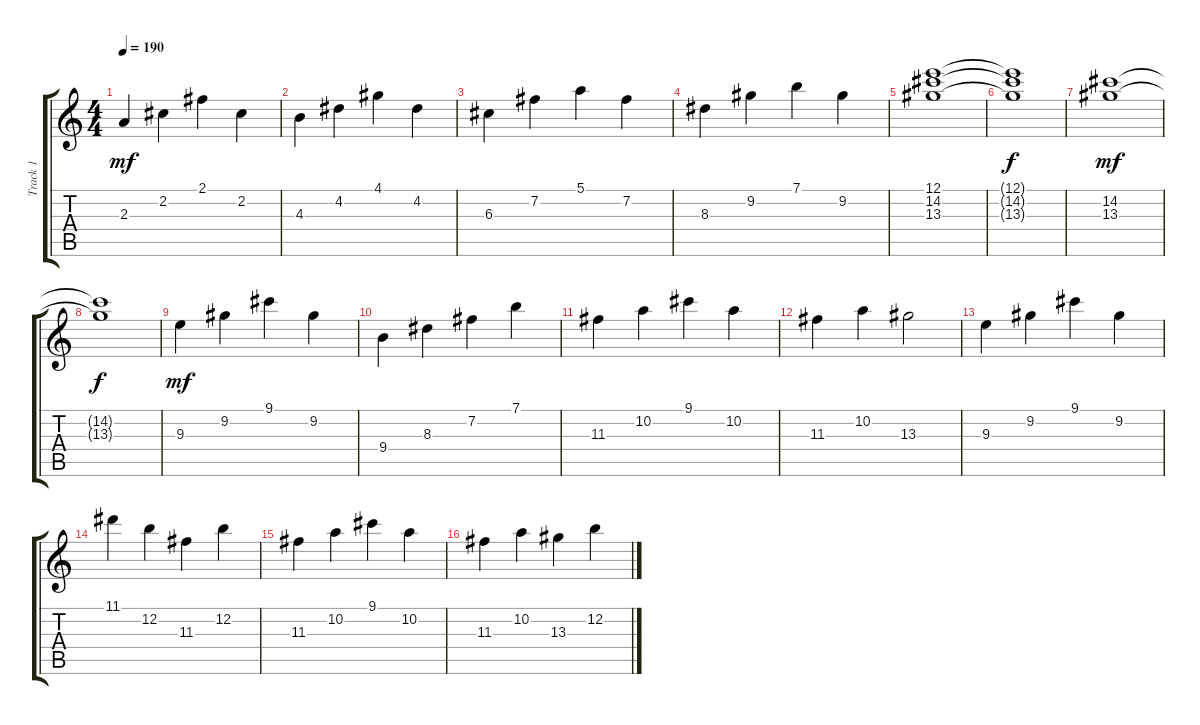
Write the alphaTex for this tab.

\track ("Track 1" "Track 1") {instrument electricguitarclean}
\staff {score tabs}
\tuning (E4 B3 G3 D3 A2 E2) {hide}
\ts (4 4)
\tempo 190
\clef g2
\ks c
2.3.4{dy mf} 2.2.4 2.1.4 2.2.4 |
4.3.4 4.2.4 4.1.4 4.2.4 |
6.3.4 7.2.4 5.1.4 7.2.4 |
8.3.4 9.2.4 7.1.4 9.2.4 |
(12.1 14.2 13.3).1 |
(12.1{t} 14.2{t} 13.3{t}).1{dy f} |
(14.2 13.3).1{dy mf} |
(14.2{t} 13.3{t}).1{dy f} |
9.3.4{dy mf} 9.2.4 9.1.4 9.2.4 |
9.4.4 8.3.4 7.2.4 7.1.4 |
11.3.4 10.2.4 9.1.4 10.2.4 |
11.3.4 10.2.4 13.3.2 |
9.3.4 9.2.4 9.1.4 9.2.4 |
11.1.4 12.2.4 11.3.4 12.2.4 |
11.3.4 10.2.4 9.1.4 10.2.4 |
11.3.4 10.2.4 13.3.4 12.2.4
